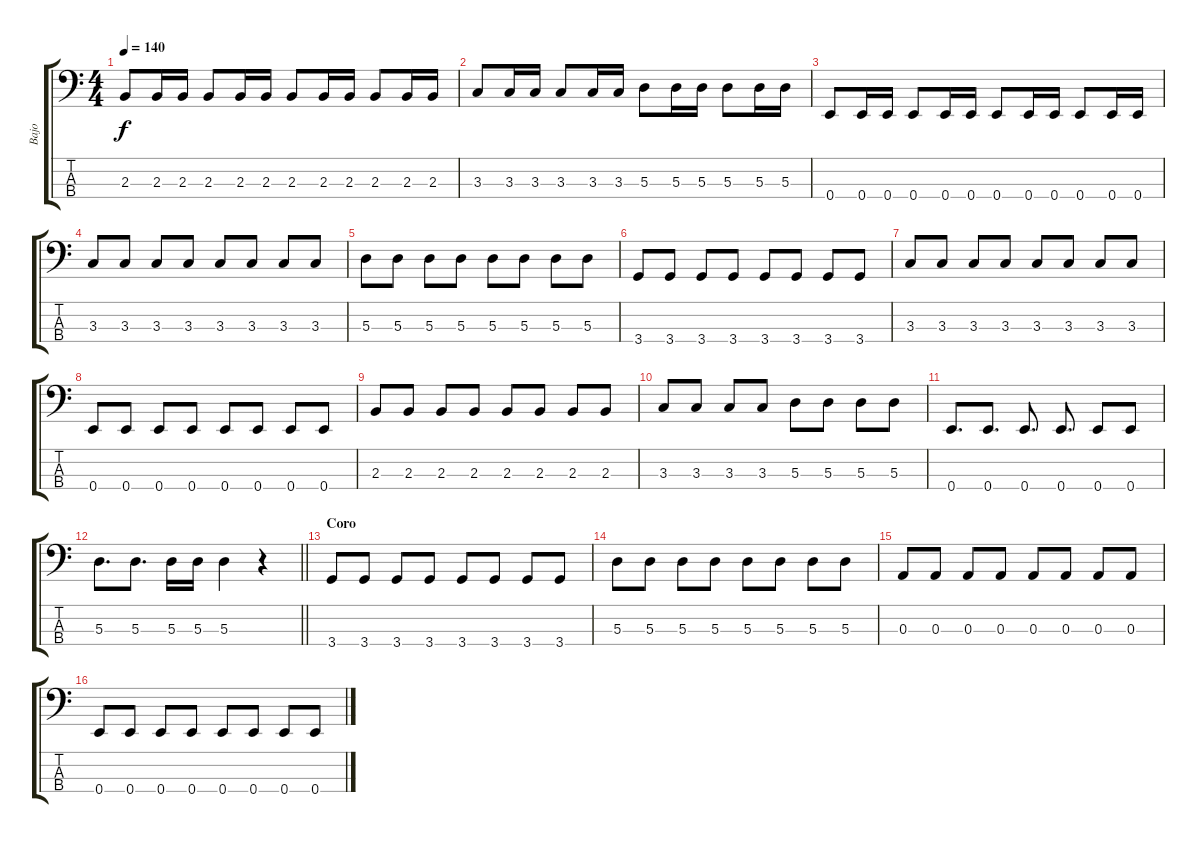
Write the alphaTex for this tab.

\track ("Bajo" "Bajo") {instrument electricbassfinger}
\staff {score tabs}
\tuning (G2 D2 A1 E1) {hide}
\ts (4 4)
\tempo 140
\clef f4
\ks c
2.3.8{dy f} 2.3.16 2.3.16 2.3.8 2.3.16 2.3.16 2.3.8 2.3.16 2.3.16 2.3.8 2.3.16 2.3.16 |
3.3.8 3.3.16 3.3.16 3.3.8 3.3.16 3.3.16 5.3.8 5.3.16 5.3.16 5.3.8 5.3.16 5.3.16 |
0.4.8 0.4.16 0.4.16 0.4.8 0.4.16 0.4.16 0.4.8 0.4.16 0.4.16 0.4.8 0.4.16 0.4.16 |
3.3.8 3.3.8 3.3.8 3.3.8 3.3.8 3.3.8 3.3.8 3.3.8 |
5.3.8 5.3.8 5.3.8 5.3.8 5.3.8 5.3.8 5.3.8 5.3.8 |
3.4.8 3.4.8 3.4.8 3.4.8 3.4.8 3.4.8 3.4.8 3.4.8 |
3.3.8 3.3.8 3.3.8 3.3.8 3.3.8 3.3.8 3.3.8 3.3.8 |
0.4.8 0.4.8 0.4.8 0.4.8 0.4.8 0.4.8 0.4.8 0.4.8 |
2.3.8 2.3.8 2.3.8 2.3.8 2.3.8 2.3.8 2.3.8 2.3.8 |
3.3.8 3.3.8 3.3.8 3.3.8 5.3.8 5.3.8 5.3.8 5.3.8 |
0.4.8{d} 0.4.8{d} 0.4.8{d} 0.4.8{d} 0.4.8 0.4.8 |
\barLineRight lightlight
5.3.8{d} 5.3.8{d} 5.3.16 5.3.16 5.3.4 r.4 |
\section ("" "Coro")
3.4.8 3.4.8 3.4.8 3.4.8 3.4.8 3.4.8 3.4.8 3.4.8 |
5.3.8 5.3.8 5.3.8 5.3.8 5.3.8 5.3.8 5.3.8 5.3.8 |
0.3.8 0.3.8 0.3.8 0.3.8 0.3.8 0.3.8 0.3.8 0.3.8 |
0.4.8 0.4.8 0.4.8 0.4.8 0.4.8 0.4.8 0.4.8 0.4.8
